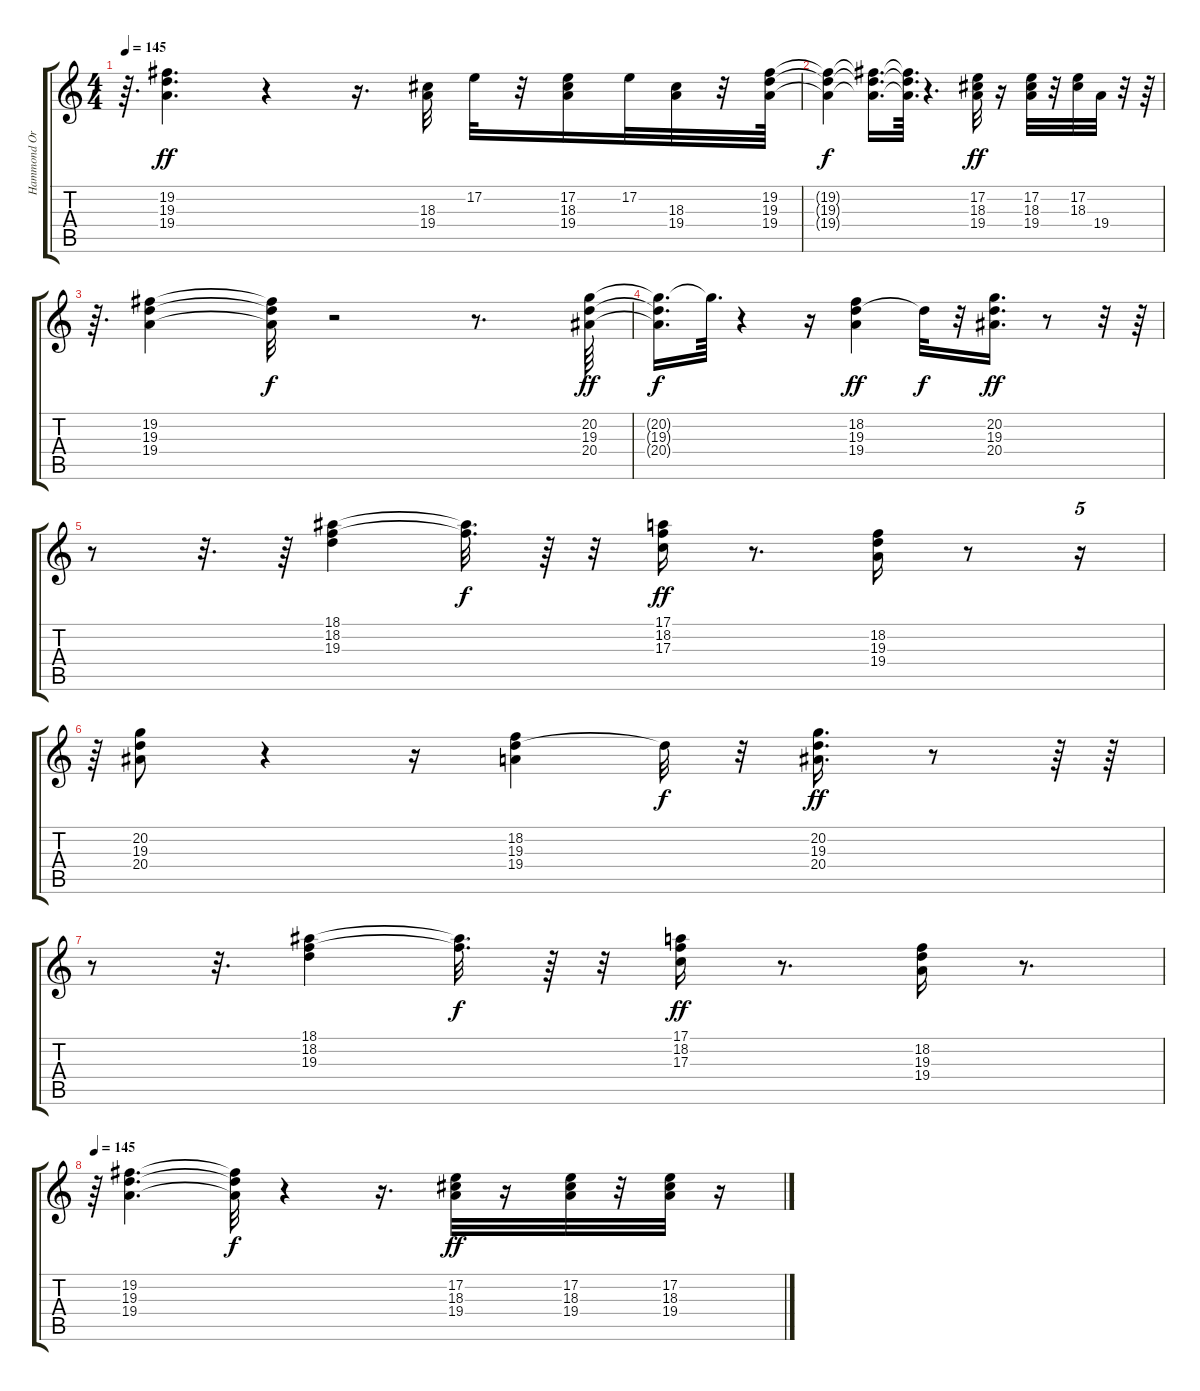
\track ("Hammond Organ" "Hammond Or") {instrument drawbarorgan}
\staff {score tabs}
\tuning (E4 B3 G3 D3 A2 E2) {hide}
\ts (4 4)
\tempo 145
\clef g2
\ks c
r.64{d dy ff} (19.2 19.3 19.4).4{d} r.4 r.16{d} (18.3 19.4).32 17.2.32 r.32 (17.2 18.3 19.4).16 17.2.32 (18.3 19.4).32 r.32 (19.2 19.3 19.4).64 |
(19.2{t} 19.3{t} 19.4{t}).4{dy f} (19.2{t} 19.3{t} 19.4{t}).16{d} (19.2{t} 19.3{t} 19.4{t}).64{d} r.4{d} (17.2 18.3 19.4).32{dy ff} r.16 (17.2 18.3 19.4).32 r.32 (17.2 18.3).32 19.4.32 r.32 r.64 |
r.64{d} (19.2 19.3 19.4).4 (19.2{t} 19.3{t} 19.4{t}).32{dy f} r.2 r.8{d} (20.2 19.3 20.4).64{dy ff} |
(20.2{t} 19.3{t} 20.4{t}).16{d dy f} 20.2{t}.64{d} r.4 r.16 (18.2 19.3 19.4).4{dy ff} 19.3{t}.32{dy f} r.32 (20.2 19.3 20.4).16{d dy ff} r.8 r.32 r.64 |
r.8 r.32{d} r.64 (18.1 18.2 19.3).4 (18.1{t} 18.2{t}).32{d dy f} r.64 r.32 (17.1 18.2 17.3).16{dy ff} r.8{d} (18.2 19.3 19.4).16 r.8 r.16{tu (5 4)} |
r.64{tu (5 4)} (20.2 19.3 20.4).8 r.4 r.16 (18.2 19.3 19.4).4 19.3{t}.32{dy f} r.32 (20.2 19.3 20.4).16{d dy ff} r.8 r.64 r.64 |
r.8 r.32{d} (18.1 18.2 19.3).4 (18.1{t} 18.2{t}).32{d dy f} r.64 r.32 (17.1 18.2 17.3).16{dy ff} r.8{d} (18.2 19.3 19.4).16 r.8{d} |
\tempo 145
r.64 (19.2 19.3 19.4).4{d} (19.2{t} 19.3{t} 19.4{t}).32{dy f} r.4 r.16{d} (17.2 18.3 19.4).32{dy ff} r.16 (17.2 18.3 19.4).32 r.32 (17.2 18.3 19.4).32 r.16
